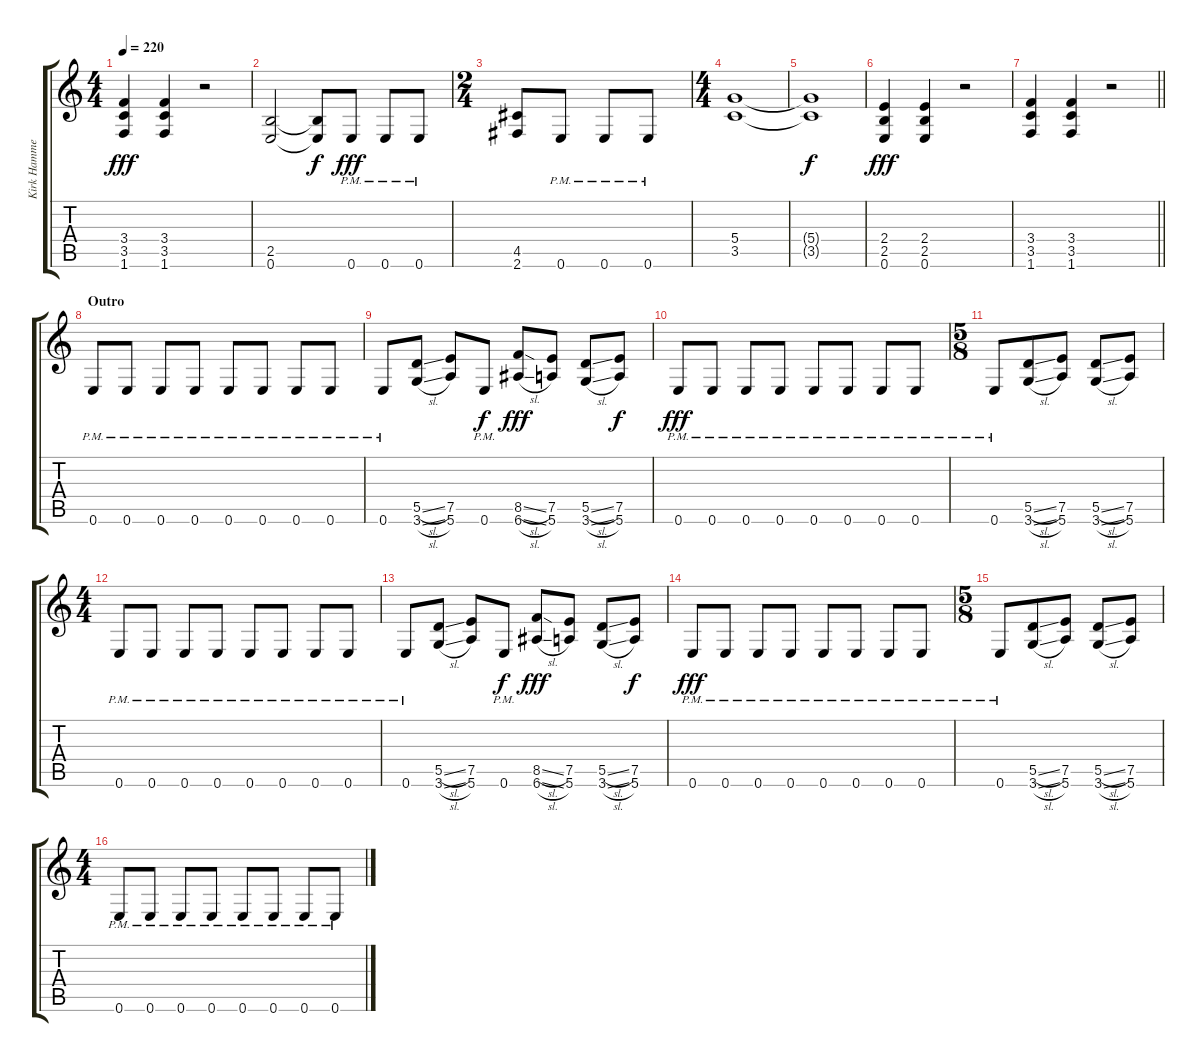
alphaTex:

\track ("Kirk Hammet" "Kirk Hamme") {instrument distortionguitar}
\staff {score tabs}
\tuning (E4 B3 G3 D3 A2 E2) {hide}
\ts (4 4)
\tempo 220
\clef g2
\ks c
(3.4 3.5 1.6).4{dy fff} (3.4 3.5 1.6).4 r.2 |
(2.5 0.6).2 (2.5{t} 0.6{t}).8{dy f} 0.6{pm}.8{dy fff} 0.6{pm}.8 0.6{pm}.8 |
\ts (2 4)
(4.5 2.6).8 0.6{pm}.8 0.6{pm}.8 0.6{pm}.8 |
\ts (4 4)
(5.4 3.5).1 |
(5.4{t} 3.5{t}).1{dy f} |
(2.4 2.5 0.6).4{dy fff} (2.4 2.5 0.6).4 r.2 |
\barLineRight lightlight
(3.4 3.5 1.6).4 (3.4 3.5 1.6).4 r.2 |
\section ("" "Outro")
0.6{pm}.8 0.6{pm}.8 0.6{pm}.8 0.6{pm}.8 0.6{pm}.8 0.6{pm}.8 0.6{pm}.8 0.6{pm}.8 |
0.6{pm}.8 (5.5{sl} 3.6{sl}).8 (7.5 5.6).8 0.6{pm}.8{dy f} (8.5{sl} 6.6{sl}).8{dy fff} (7.5 5.6).8 (5.5{sl} 3.6{sl}).8 (7.5 5.6).8{dy f} |
0.6{pm}.8{dy fff} 0.6{pm}.8 0.6{pm}.8 0.6{pm}.8 0.6{pm}.8 0.6{pm}.8 0.6{pm}.8 0.6{pm}.8 |
\ts (5 8)
0.6{pm}.8 (5.5{sl} 3.6{sl}).8 (7.5 5.6).8 (5.5{sl} 3.6{sl}).8 (7.5 5.6).8 |
\ts (4 4)
0.6{pm}.8 0.6{pm}.8 0.6{pm}.8 0.6{pm}.8 0.6{pm}.8 0.6{pm}.8 0.6{pm}.8 0.6{pm}.8 |
0.6{pm}.8 (5.5{sl} 3.6{sl}).8 (7.5 5.6).8 0.6{pm}.8{dy f} (8.5{sl} 6.6{sl}).8{dy fff} (7.5 5.6).8 (5.5{sl} 3.6{sl}).8 (7.5 5.6).8{dy f} |
0.6{pm}.8{dy fff} 0.6{pm}.8 0.6{pm}.8 0.6{pm}.8 0.6{pm}.8 0.6{pm}.8 0.6{pm}.8 0.6{pm}.8 |
\ts (5 8)
0.6{pm}.8 (5.5{sl} 3.6{sl}).8 (7.5 5.6).8 (5.5{sl} 3.6{sl}).8 (7.5 5.6).8 |
\ts (4 4)
0.6{pm}.8 0.6{pm}.8 0.6{pm}.8 0.6{pm}.8 0.6{pm}.8 0.6{pm}.8 0.6{pm}.8 0.6{pm}.8
